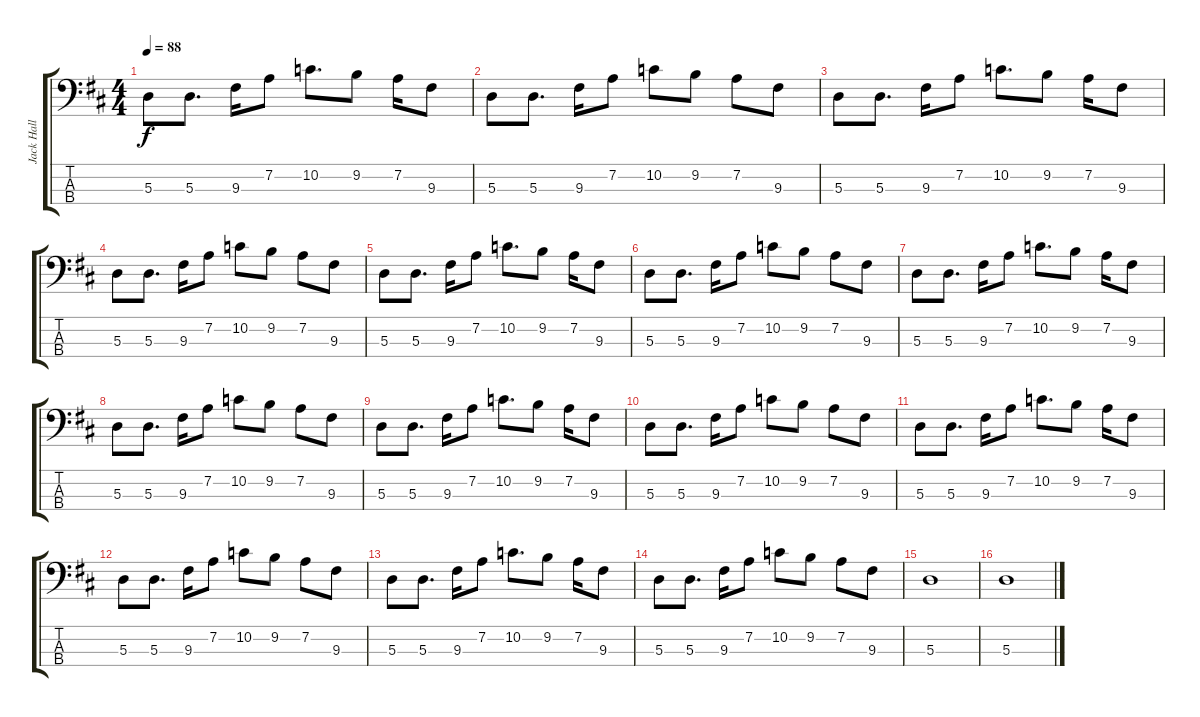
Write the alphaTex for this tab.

\track ("Jack Hall Bass" "Jack Hall ") {instrument electricbasspick}
\staff {score tabs}
\tuning (G2 D2 A1 E1) {hide}
\ts (4 4)
\tempo 88
\clef f4
\ks d
5.3.8{dy f} 5.3.8{d} 9.3.16 7.2.8 10.2.8{d} 9.2.8 7.2.16 9.3.8 |
5.3.8 5.3.8{d} 9.3.16 7.2.8 10.2.8 9.2.8 7.2.8 9.3.8 |
5.3.8 5.3.8{d} 9.3.16 7.2.8 10.2.8{d} 9.2.8 7.2.16 9.3.8 |
5.3.8 5.3.8{d} 9.3.16 7.2.8 10.2.8 9.2.8 7.2.8 9.3.8 |
5.3.8 5.3.8{d} 9.3.16 7.2.8 10.2.8{d} 9.2.8 7.2.16 9.3.8 |
5.3.8 5.3.8{d} 9.3.16 7.2.8 10.2.8 9.2.8 7.2.8 9.3.8 |
5.3.8 5.3.8{d} 9.3.16 7.2.8 10.2.8{d} 9.2.8 7.2.16 9.3.8 |
5.3.8 5.3.8{d} 9.3.16 7.2.8 10.2.8 9.2.8 7.2.8 9.3.8 |
5.3.8 5.3.8{d} 9.3.16 7.2.8 10.2.8{d} 9.2.8 7.2.16 9.3.8 |
5.3.8 5.3.8{d} 9.3.16 7.2.8 10.2.8 9.2.8 7.2.8 9.3.8 |
5.3.8 5.3.8{d} 9.3.16 7.2.8 10.2.8{d} 9.2.8 7.2.16 9.3.8 |
5.3.8 5.3.8{d} 9.3.16 7.2.8 10.2.8 9.2.8 7.2.8 9.3.8 |
5.3.8 5.3.8{d} 9.3.16 7.2.8 10.2.8{d} 9.2.8 7.2.16 9.3.8 |
5.3.8 5.3.8{d} 9.3.16 7.2.8 10.2.8 9.2.8 7.2.8 9.3.8 |
5.3.1 |
5.3.1
